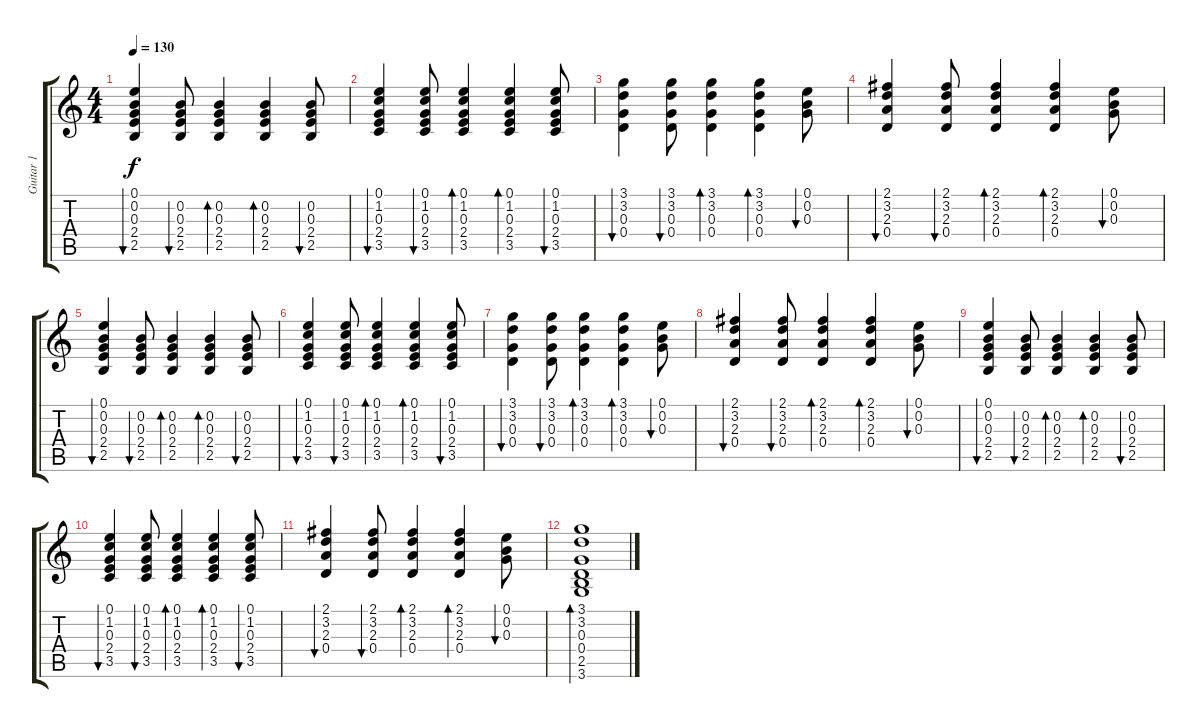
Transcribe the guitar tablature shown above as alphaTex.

\track ("Guitar 1" "Guitar 1") {instrument electricguitarclean}
\staff {score tabs}
\tuning (E4 B3 G3 D3 A2 E2) {hide}
\ts (4 4)
\tempo 130
\clef g2
\ks c
(0.1 0.2 0.3 2.4 2.5).4{bu 60 dy f} (0.2 0.3 2.4 2.5).8{bu 60} (0.2 0.3 2.4 2.5).4{bd 60} (0.2 0.3 2.4 2.5).4{bd 60} (0.2 0.3 2.4 2.5).8{bu 60} |
(0.1 1.2 0.3 2.4 3.5).4{bu 60} (0.1 1.2 0.3 2.4 3.5).8{bu 60} (0.1 1.2 0.3 2.4 3.5).4{bd 60} (0.1 1.2 0.3 2.4 3.5).4{bd 60} (0.1 1.2 0.3 2.4 3.5).8{bu 60} |
(3.1 3.2 0.3 0.4).4{bu 60} (3.1 3.2 0.3 0.4).8{bu 60} (3.1 3.2 0.3 0.4).4{bd 60} (3.1 3.2 0.3 0.4).4{bd 60} (0.1 0.2 0.3).8{bu 60} |
(2.1 3.2 2.3 0.4).4{bu 60} (2.1 3.2 2.3 0.4).8{bu 60} (2.1 3.2 2.3 0.4).4{bd 60} (2.1 3.2 2.3 0.4).4{bd 60} (0.1 0.2 0.3).8{bu 60} |
(0.1 0.2 0.3 2.4 2.5).4{bu 60} (0.2 0.3 2.4 2.5).8{bu 60} (0.2 0.3 2.4 2.5).4{bd 60} (0.2 0.3 2.4 2.5).4{bd 60} (0.2 0.3 2.4 2.5).8{bu 60} |
(0.1 1.2 0.3 2.4 3.5).4{bu 60} (0.1 1.2 0.3 2.4 3.5).8{bu 60} (0.1 1.2 0.3 2.4 3.5).4{bd 60} (0.1 1.2 0.3 2.4 3.5).4{bd 60} (0.1 1.2 0.3 2.4 3.5).8{bu 60} |
(3.1 3.2 0.3 0.4).4{bu 60} (3.1 3.2 0.3 0.4).8{bu 60} (3.1 3.2 0.3 0.4).4{bd 60} (3.1 3.2 0.3 0.4).4{bd 60} (0.1 0.2 0.3).8{bu 60} |
(2.1 3.2 2.3 0.4).4{bu 60} (2.1 3.2 2.3 0.4).8{bu 60} (2.1 3.2 2.3 0.4).4{bd 60} (2.1 3.2 2.3 0.4).4{bd 60} (0.1 0.2 0.3).8{bu 60} |
(0.1 0.2 0.3 2.4 2.5).4{bu 60} (0.2 0.3 2.4 2.5).8{bu 60} (0.2 0.3 2.4 2.5).4{bd 60} (0.2 0.3 2.4 2.5).4{bd 60} (0.2 0.3 2.4 2.5).8{bu 60} |
(0.1 1.2 0.3 2.4 3.5).4{bu 60} (0.1 1.2 0.3 2.4 3.5).8{bu 60} (0.1 1.2 0.3 2.4 3.5).4{bd 60} (0.1 1.2 0.3 2.4 3.5).4{bd 60} (0.1 1.2 0.3 2.4 3.5).8{bu 60} |
(2.1 3.2 2.3 0.4).4{bu 60} (2.1 3.2 2.3 0.4).8{bu 60} (2.1 3.2 2.3 0.4).4{bd 60} (2.1 3.2 2.3 0.4).4{bd 60} (0.1 0.2 0.3).8{bu 60} |
(3.1 3.2 0.3 0.4 2.5 3.6).1{bd 480}
